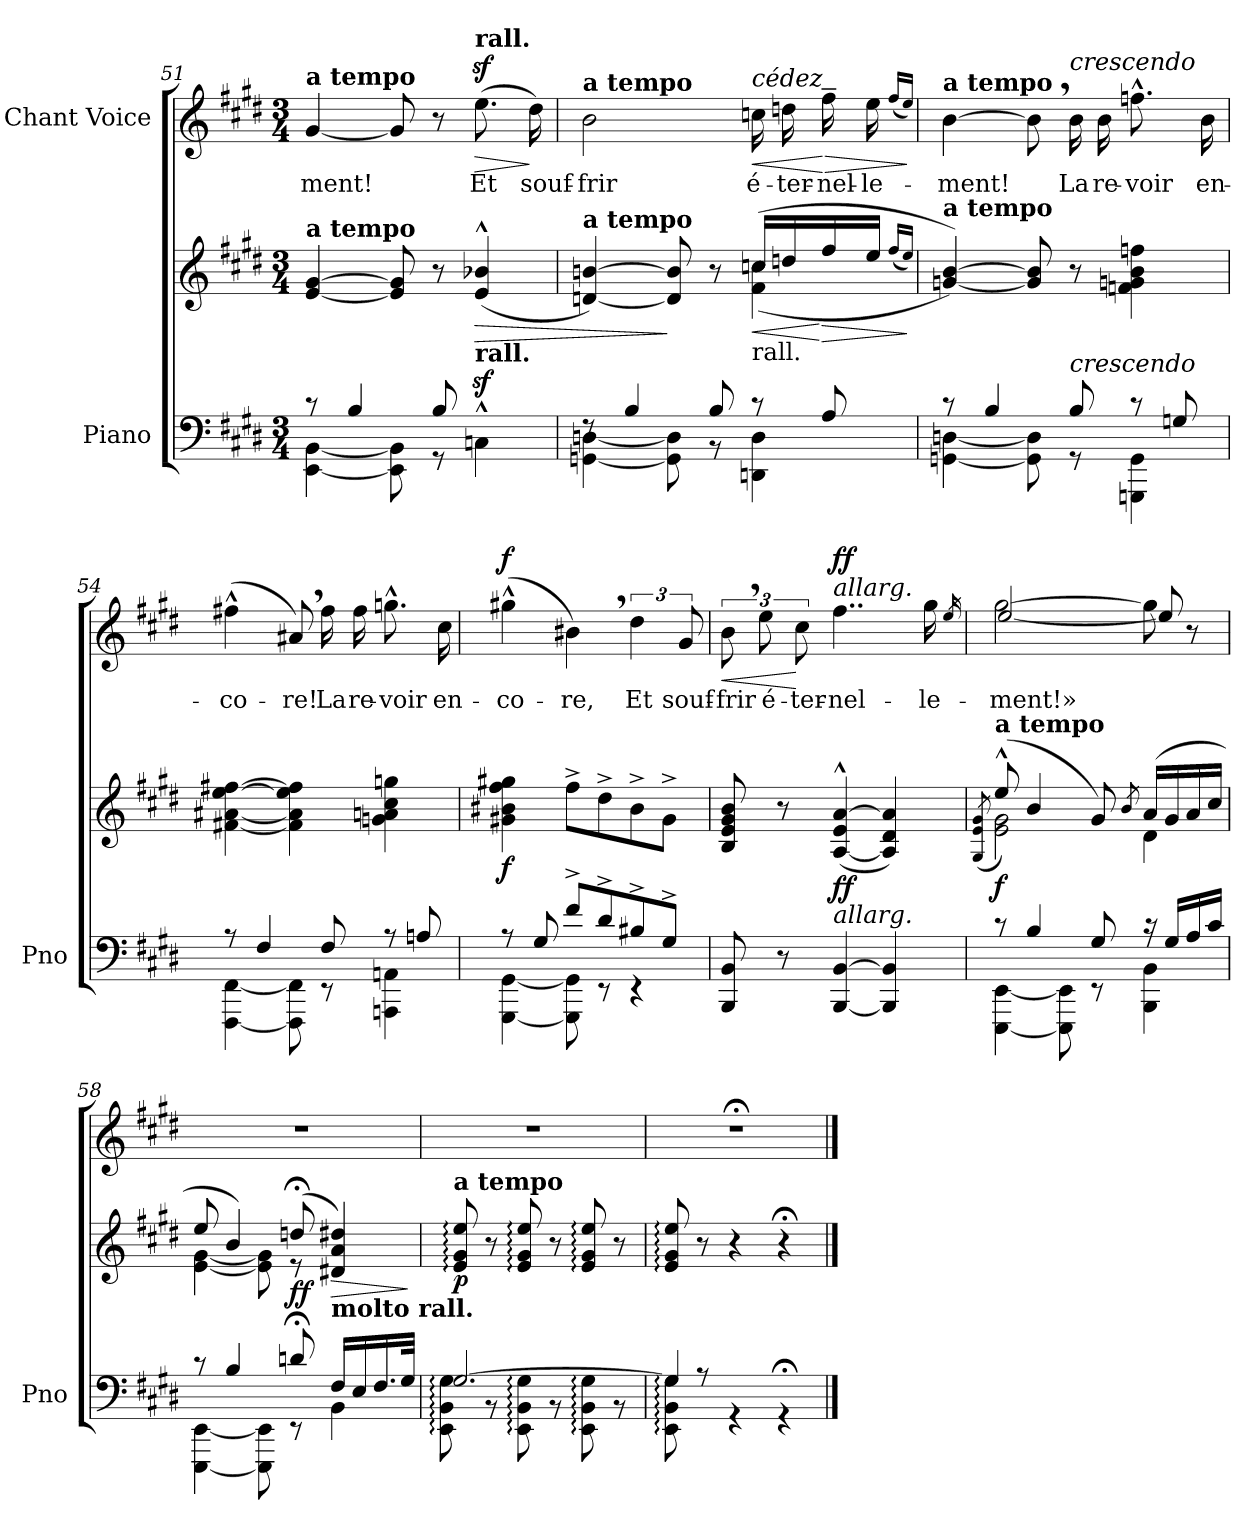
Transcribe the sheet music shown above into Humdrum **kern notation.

**kern	**kern	**dynam	**kern	**text	**dynam
*part2	*part2	*part2	*part1	*part1	*part1
*staff3	*staff2	*staff2/3	*staff1	*staff1	*staff1
*I"Piano	*	*	*I"Chant Voice	*	*
*I'Pno	*	*	*	*	*
!!LO:LB:g=z
*clefF4	*clefG2	*	*clefG2	*	*
*k[f#c#g#d#]	*k[f#c#g#d#]	*	*k[f#c#g#d#]	*	*
*M3/4	*M3/4	*	*M3/4	*	*
*MM50	*MM50	*	*MM50	*	*
=51	=51	=51	=51	=51	=51
*^	*	*	*	*	*
!	!	!	!	!LO:TX:a:B:t=a tempo	!	!
!	!	!LO:TX:a:B:t=a tempo	!	!	!	!
!	!	!	!	!	!LO:LY:b	!
8r	[4EE\ [4BB\	[4e/ [4g#/	.	[4g#/	-ment!	.
4B/	.	.	.	.	.	.
.	8EE\] 8BB\]	8e/] 8g#/]	.	8g#/]	.	.
8B/	8r	8r	.	8r	.	.
*	*	*	*	*MM44	*	*
!	!	!	!	!LO:TX:a:B:t=rall.	!	!
!	!	!LO:TX:b:B:t=rall.	!	!	!	!
!	!	!	!LO:HP:b	!	!LO:LY:b	!LO:HP:b
4rBByy	4Cn^^\	(>4e/z<^^ 4b-X/z<^^	>	(>8.eez>\	Et	>
!	!	!	!	!	!LO:LY:b	!
.	.	.	.	16dd#\)	souf-	]
=52	=52	=52	=52	=52	=52	=52
*	*	*	*	*MM50	*	*
*	*	*^	*	*	*	*
!	!	!	!	!	!LO:TX:a:B:t=a tempo	!	!
!	!	!LO:TX:a:B:t=a tempo	!	!	!	!	!
!	!	!	!	!	!	!LO:LY:b	!
8rF	[4GGn\ [4Dn\	[4dn/ [4bn/)	2reyy	.	2b\	-frir	.
4B/	.	.	.	.	.	.	.
.	8GG\] 8D\]	8d/] 8b/]	.	]	.	.	.
8B/	8r	8r	.	.	.	.	.
*	*	*	*	*	*MM44	*	*
!	!	!	!	!	!LO:TX:a:i:t=cédez	!	!
!	!	!LO:TX:b:t=rall.	!	!	!	!	!
!	!	!	!	!LO:HP:b	!	!LO:LY:b	!LO:HP:b
!	!	!	!	!LO:DY:n=1:b	!	!	!
!	!	!	!	!LO:DY:n=2:b	!	!	!LO:DY:n=1:a
!	!	!	!	!	!	!	!LO:DY:n=2:a
8r	4DDn\ 4D\	16ccn/LL	(<(<4f#\ 4cc\	< other-dynamics f	16ccn\	é-	< other-dynamics f
!	!	!	!	!	!	!LO:LY:b	!
.	.	16ddn/	.	.	16ddn\	-ter-	.
!	!	!	!	!LO:HP:n=1:b	!	!LO:LY:b	!LO:HP:n=1:b
8A/	.	16ff#/	.	[ >	16ff#~\	-nel-	[ >
!	!	!	!	!	!	!LO:LY:b	!
.	.	16ee/JJ	.	.	16ee\	-le-	.
*v	*v	*	*	*	*	*	*
*	*v	*v	*	*	*	*
.	(<16qff#/LL	.	(<16qff#/LL	.	.
.	16qee/JJ)	.	16qee/JJ)	.	.
.	.	]	.	.	]
=53	=53	=53	=53	=53	=53
*	*	*	*MM50	*	*
*^	*	*	*	*	*
!	!	!	!	!LO:TX:a:B:t=a tempo	!	!
!	!	!LO:TX:a:B:t=a tempo	!	!	!	!
!	!	!	!	!	!LO:LY:b	!
8r	[4GGn\ [4Dn\	[4gn/ [4b/))	.	[4b\	-ment!	.
4B/	.	.	.	.	.	.
.	8GG\] 8D\]	8g/] 8b/]	.	8b,\]	.	.
!	!	!	!	!LO:TX:a:i:t=crescendo	!	!
!LO:TX:a:i:t=crescendo	!	!	!	!	!	!
!	!	!	!	!	!LO:LY:b	!
8B/	8r	8r	.	16b\	La	.
!	!	!	!	!	!LO:LY:b	!
.	.	.	.	16b\	re-	.
!	!	!	!	!	!LO:LY:b	!
8r	4GGGn\ 4GG\	4fn\ 4gn\ 4b\ 4ffn\	.	8.ffn^^\	-voir	.
8Gn/	.	.	.	.	.	.
!	!	!	!	!	!LO:LY:b	!
.	.	.	.	16b\	en-	.
!!LO:LB:g=z
=54	=54	=54	=54	=54	=54	=54
!	!	!	!	!	!LO:LY:b	!
8r	[4FFF#\ [4FF#\	[4f#X\ [4a#X\ [4ee\ [4ff#X\	.	(>4ff#X^^\	-co-	.
4F#/	.	.	.	.	.	.
!	!	!	!	!	!LO:LY:b	!
.	8FFF#\] 8FF#\]	4f#\] 4a#\] 4ee\] 4ff#\]	.	8a#X,/)	-re!	.
!	!	!	!	!	!LO:LY:b	!
8F#/	8r	.	.	16ff#\	La	.
!	!	!	!	!	!LO:LY:b	!
.	.	.	.	16ff#\	re-	.
!	!	!	!	!	!LO:LY:b	!
8r	4AAAn\ 4AAn\	4gn\ 4an\ 4cc#\ 4ggn\	.	8.ggn^^\	-voir	.
8An/	.	.	.	.	.	.
!	!	!	!	!	!LO:LY:b	!
.	.	.	.	16cc#\	en-	.
=55	=55	=55	=55	=55	=55	=55
!	!	!	!LO:DY:b	!	!LO:LY:b	!LO:DY:a
8r	[4GGG#\ [4GG#\	4g#X\ 4b#X\ 4ff#\ 4gg#X\	f	(>4gg#X^^\	-co-	f
8G#/	.	.	.	.	.	.
!	!	!	!	!	!LO:LY:b	!
8f#^/L	8GGG#\] 8GG#\]	8ff#^\L	.	4b#X,\)	-re,	.
8d#^/	8r	8dd#^\	.	.	.	.
!	!	!	!	!	!LO:LY:b	!
8B#X^/	4r	8b#^\	.	6dd#\	Et	.
8G#^/J	.	8g#^\J	.	.	.	.
!	!	!	!	!	!LO:LY:b	!
.	.	.	.	12g#/	souf-	.
*v	*v	*	*	*	*	*
=56	=56	=56	=56	=56	=56
!	!	!	!	!LO:LY:b	!LO:HP:b
8BBB/ 8BB/	8B/ 8e/ 8g#/ 8b/	.	12b,\	-frir	<
!	!	!	!	!LO:LY:b	!
.	.	.	12ee\	é-	.
8r	8r	.	.	.	.
!	!	!	!	!LO:LY:b	!
.	.	.	12cc#\	-ter-	[
*	*	*	*MM44	*	*
!	!	!	!LO:TX:a:i:t=allarg.	!	!
!	!LO:TX:b:i:t=allarg.	!	!	!	!
!	!	!LO:DY:b	!	!LO:LY:b	!LO:DY:a
[4BBB/ [4BB/	(>[4A/^^ 4e/^^ [4a/^^	ff	4..ff#\	-nel-	ff
4BBB/] 4BB/]	4A/] 4d#/ 4a/])	.	.	.	.
!	!	!	!	!LO:LY:b	!
.	.	.	16gg#\	-le-	.
.	.	.	16qee/	.	.
!!LO:LB:g=z
=57	=57	=57	=57	=57	=57
*	*	*	*MM50	*	*
*	*^	*	*	*	*
.	.	(>8qG#/ 8qe/ 8qg#/	.	.	.	.
*^	*	*	*	*	*	*
!	!	!LO:TX:a:B:t=a tempo	!	!	!	!	!
!	!	!	!	!LO:DY:b	!	!LO:LY:b	!
*	*	*	*	*	*^	*	*
8r	[4EEE\ [4EE\	(>8ee^^/	2e\ 2g#\)	f	[2gg#\	[2ee/	-ment!»	.
4B/	.	4b/	.	.	.	.	.	.
.	8EEE\] 8EE\]	.	.	.	.	.	.	.
8G#/	8r	8g#/)	.	.	.	.	.	.
.	.	8qb/	.	.	.	.	.	.
16r	4BBB\ 4BB\	(>16a/LL	4d#\	.	8gg#\]	8ee/]	.	.
16G#/LL	.	16g#/	.	.	.	.	.	.
16A/	.	16a/	.	.	8r	8ryy	.	.
16c#/JJ	.	16cc#/JJ	.	.	.	.	.	.
=58	=58	=58	=58	=58	=58	=58	=58	=58
8r	[4EEE\ [4EE\	8ee/	[4e\ [4g#\	.	2.r	2ryy	.	.
4B/	.	4b/)	.	.	.	.	.	.
.	8EEE\] 8EE\]	.	8e\] 8g#\]	.	.	.	.	.
!	!	!	!	!LO:DY:b	!	!	!	!
8dn;</	8r	(>8ddn;</	8r	ff	.	.	.	.
*	*	*	*	*	*MM44	*	*	*
!	!	!LO:TX:b:B:t=molto rall.	!	!	!	!	!	!
!	!	!	!	!LO:HP:b	!	!	!	!
16F#/LL	4BB:\	4d#X/ 4a/ 4dd#X/)	4reeeyy	>	.	4ryy	.	.
16E/	.	.	.	.	.	.	.	.
16.F#/	.	.	.	.	.	.	.	.
32G#/JJk	.	.	.	.	.	.	.	.
*v	*v	*	*	*	*	*	*	*
*	*v	*v	*	*	*	*	*
.	.	]	.	.	.	.
*	*	*	*v	*v	*	*
=59	=59	=59	=59	=59	=59
*	*	*	*MM50	*	*
*^	*	*	*^	*	*
!	!	!LO:TX:a:B:t=a tempo	!	!	!	!	!
!	!	!	!LO:DY:b	!	!	!	!
*	*	*	*	*v	*v	*	*
[2.G#/	8EE\: 8BB\: 8G#\:	8e/: 8g#/: 8ee/:	p	2.r	.	.
.	8r	8r	.	.	.	.
.	8EE\: 8BB\: 8G#\:	8e/: 8g#/: 8ee/:	.	.	.	.
.	8r	8r	.	.	.	.
.	8EE\: 8BB\: 8G#\:	8e/: 8g#/: 8ee/:	.	.	.	.
.	8r	8r	.	.	.	.
=60	=60	=60	=60	=60	=60	=60
4G#/]	8EE\: 8BB\: 8G#\:	8e/: 8g#/: 8ee/:	.	2.r;<	.	.
.	8rA	8r	.	.	.	.
4rGG	2ryy	4r	.	.	.	.
4r;<GG	.	4r;<	.	.	.	.
*v	*v	*	*	*	*	*
==	==	==	==	==	==
*-	*-	*-	*-	*-	*-
